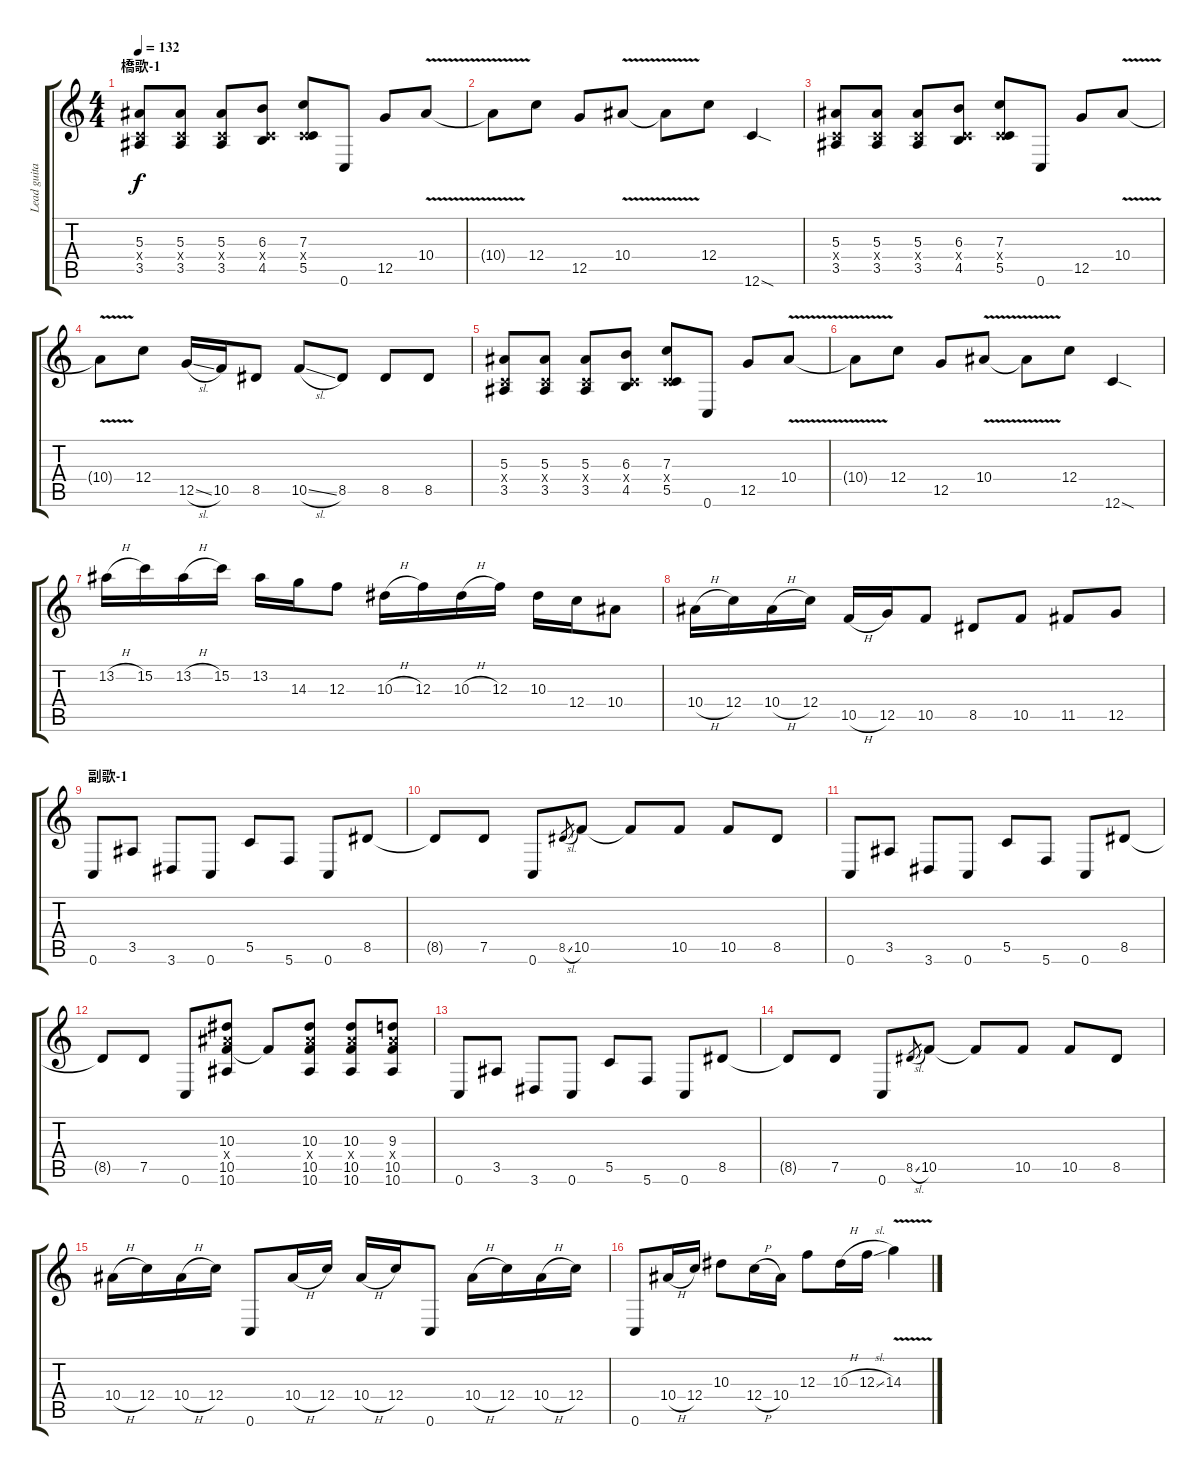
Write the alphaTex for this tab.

\track ("Lead guitar" "Lead guita") {instrument overdrivenguitar}
\staff {score tabs}
\tuning (D4 A3 F3 C3 G2 C2) {hide}
\ts (4 4)
\section ("" "橋歌-1")
\tempo 132
\clef g2
\ks c
(5.3 0.4{x} 3.5).8{dy f} (5.3 0.4{x} 3.5).8 (5.3 0.4{x} 3.5).8 (6.3 0.4{x} 4.5).8 (7.3 0.4{x} 5.5).8 0.6.8 12.5.8 10.4{v}.8 |
10.4{t}.8 12.4.8 12.5.8 10.4{v}.8 10.4{t}.8 12.4.8 12.6{sod}.4 |
(5.3 0.4{x} 3.5).8 (5.3 0.4{x} 3.5).8 (5.3 0.4{x} 3.5).8 (6.3 0.4{x} 4.5).8 (7.3 0.4{x} 5.5).8 0.6.8 12.5.8 10.4{v}.8 |
10.4{t}.8 12.4.8 12.5{sl}.16 10.5.16 8.5.8 10.5{sl}.8 8.5.8 8.5.8 8.5.8 |
(5.3 0.4{x} 3.5).8 (5.3 0.4{x} 3.5).8 (5.3 0.4{x} 3.5).8 (6.3 0.4{x} 4.5).8 (7.3 0.4{x} 5.5).8 0.6.8 12.5.8 10.4{v}.8 |
10.4{t}.8 12.4.8 12.5.8 10.4{v}.8 10.4{t}.8 12.4.8 12.6{sod}.4 |
13.2{h}.16 15.2.16 13.2{h}.16 15.2.16 13.2.16 14.3.16 12.3.8 10.3{h}.16 12.3.16 10.3{h}.16 12.3.16 10.3.16 12.4.16 10.4.8 |
10.4{h}.16 12.4.16 10.4{h}.16 12.4.16 10.5{h}.16 12.5.16 10.5.8 8.5.8 10.5.8 11.5.8 12.5.8 |
\section ("" "副歌-1")
0.6.8 3.5.8 3.6.8 0.6.8 5.5.8 5.6.8 0.6.8 8.5.8 |
8.5{t}.8 7.5.8 0.6.8 8.5{sl}.8{gr} 10.5.8 10.5{t}.8 10.5.8 10.5.8 8.5.8 |
0.6.8 3.5.8 3.6.8 0.6.8 5.5.8 5.6.8 0.6.8 8.5.8 |
8.5{t}.8 7.5.8 0.6.8 (10.3 10.4{x} 10.5 10.6).8 10.5{t}.8 (10.3 10.4{x} 10.5 10.6).8 (10.3 10.4{x} 10.5 10.6).8 (9.3 10.4{x} 10.5 10.6).8 |
0.6.8 3.5.8 3.6.8 0.6.8 5.5.8 5.6.8 0.6.8 8.5.8 |
8.5{t}.8 7.5.8 0.6.8 8.5{sl}.8{gr} 10.5.8 10.5{t}.8 10.5.8 10.5.8 8.5.8 |
10.4{h}.16 12.4.16 10.4{h}.16 12.4.16 0.6.8 10.4{h}.16 12.4.16 10.4{h}.16 12.4.16 0.6.8 10.4{h}.16 12.4.16 10.4{h}.16 12.4.16 |
0.6.8 10.4{h}.16 12.4.16 10.3.8 12.4{h}.16 10.4.16 12.3.8 10.3{h}.16 12.3{sl}.16 14.3{v}.4
